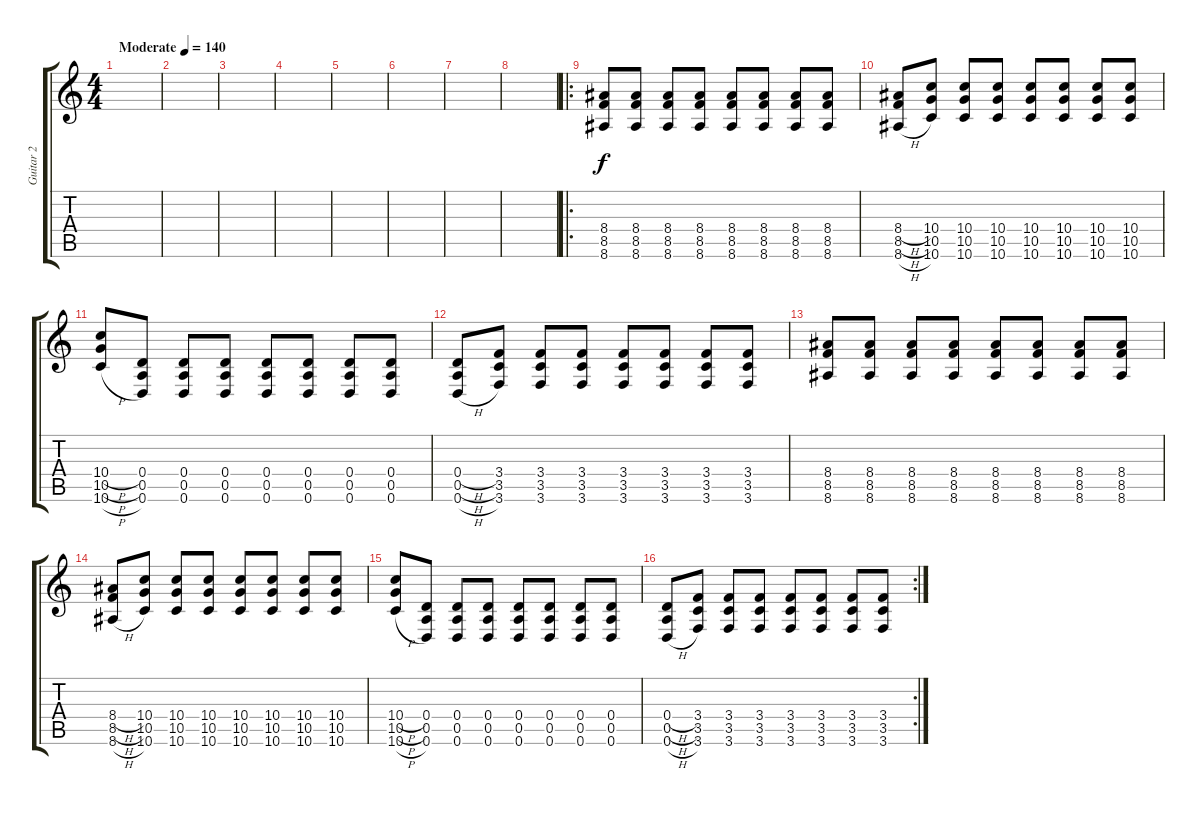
\track ("Guitar 2" "Guitar 2") {instrument distortionguitar}
\staff {score tabs}
\tuning (E4 B3 G3 D3 A2 D2) {hide}
\ts (4 4)
\tempo (140 "Moderate")
\clef g2
\ks c
|
|
|
|
|
|
|
|
\ro
(8.4 8.5 8.6).8 (8.4 8.5 8.6).8 (8.4 8.5 8.6).8 (8.4 8.5 8.6).8 (8.4 8.5 8.6).8 (8.4 8.5 8.6).8 (8.4 8.5 8.6).8 (8.4 8.5 8.6).8 |
(8.4{h} 8.5{h} 8.6{h}).8 (10.4 10.5 10.6).8 (10.4 10.5 10.6).8 (10.4 10.5 10.6).8 (10.4 10.5 10.6).8 (10.4 10.5 10.6).8 (10.4 10.5 10.6).8 (10.4 10.5 10.6).8 |
(10.4{h} 10.5{h} 10.6{h}).8 (0.4 0.5 0.6).8 (0.4 0.5 0.6).8 (0.4 0.5 0.6).8 (0.4 0.5 0.6).8 (0.4 0.5 0.6).8 (0.4 0.5 0.6).8 (0.4 0.5 0.6).8 |
(0.4{h} 0.5{h} 0.6{h}).8 (3.4 3.5 3.6).8 (3.4 3.5 3.6).8 (3.4 3.5 3.6).8 (3.4 3.5 3.6).8 (3.4 3.5 3.6).8 (3.4 3.5 3.6).8 (3.4 3.5 3.6).8 |
(8.4 8.5 8.6).8 (8.4 8.5 8.6).8 (8.4 8.5 8.6).8 (8.4 8.5 8.6).8 (8.4 8.5 8.6).8 (8.4 8.5 8.6).8 (8.4 8.5 8.6).8 (8.4 8.5 8.6).8 |
(8.4{h} 8.5{h} 8.6{h}).8 (10.4 10.5 10.6).8 (10.4 10.5 10.6).8 (10.4 10.5 10.6).8 (10.4 10.5 10.6).8 (10.4 10.5 10.6).8 (10.4 10.5 10.6).8 (10.4 10.5 10.6).8 |
(10.4{h} 10.5{h} 10.6{h}).8 (0.4 0.5 0.6).8 (0.4 0.5 0.6).8 (0.4 0.5 0.6).8 (0.4 0.5 0.6).8 (0.4 0.5 0.6).8 (0.4 0.5 0.6).8 (0.4 0.5 0.6).8 |
\rc 2
(0.4{h} 0.5{h} 0.6{h}).8 (3.4 3.5 3.6).8 (3.4 3.5 3.6).8 (3.4 3.5 3.6).8 (3.4 3.5 3.6).8 (3.4 3.5 3.6).8 (3.4 3.5 3.6).8 (3.4 3.5 3.6).8
